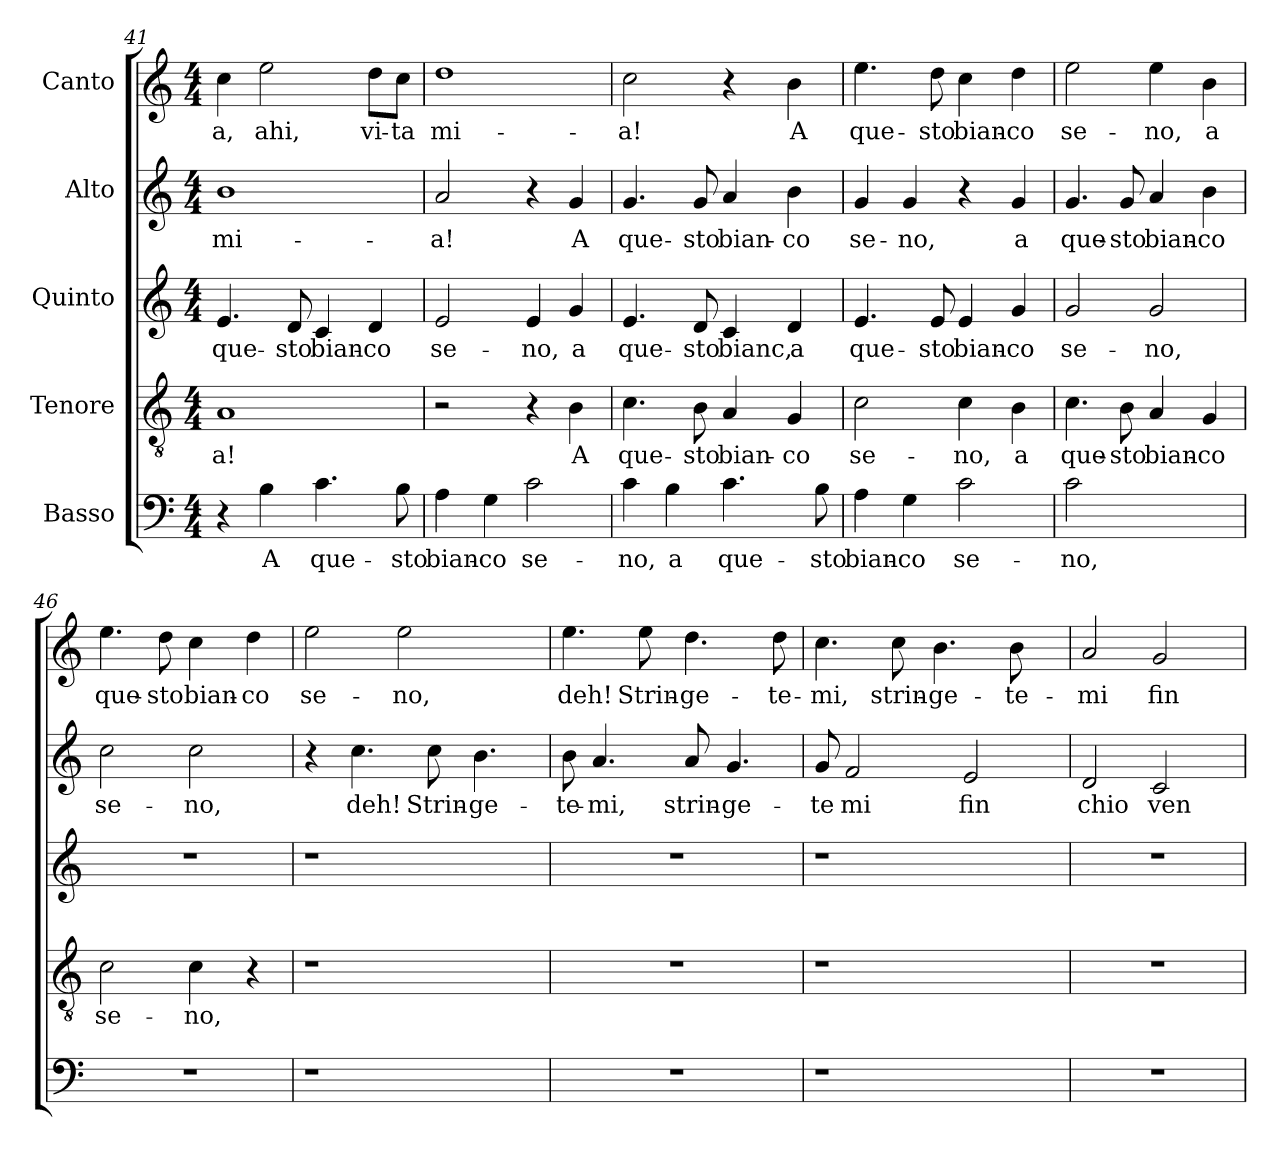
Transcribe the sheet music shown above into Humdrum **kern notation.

**kern	**text	**kern	**text	**kern	**text	**kern	**text	**kern	**text
*part5	*part5	*part4	*part4	*part3	*part3	*part2	*part2	*part1	*part1
*staff5	*staff5	*staff4	*staff4	*staff3	*staff3	*staff2	*staff2	*staff1	*staff1
*I"Basso	*	*I"Tenore	*	*I"Quinto	*	*I"Alto	*	*I"Canto	*
!!LO:LB:g=z
*clefF4	*	*clefGv2	*	*clefG2	*	*clefG2	*	*clefG2	*
*k[]	*	*k[]	*	*k[]	*	*k[]	*	*k[]	*
*M4/4	*	*M4/4	*	*M4/4	*	*M4/4	*	*M4/4	*
=41	=41	=41	=41	=41	=41	=41	=41	=41	=41
!	!	!	!LO:LY:b	!	!LO:LY:b	!	!LO:LY:b	!	!LO:LY:b
4r	.	1A	-a!	4.e/	que-	1b	mi-	4cc\	-a,
!	!LO:LY:b	!	!	!	!	!	!	!	!LO:LY:b
4B\	A	.	.	.	.	.	.	2ee\	ahi,
!	!	!	!	!	!LO:LY:b	!	!	!	!
.	.	.	.	8d/	-sto	.	.	.	.
!	!LO:LY:b	!	!	!	!LO:LY:b	!	!	!	!
4.c\	que-	.	.	4c/	bian-	.	.	.	.
!	!	!	!	!	!LO:LY:b	!	!	!	!LO:LY:b
.	.	.	.	4d/	-co	.	.	8dd\L	vi-
!	!LO:LY:b	!	!	!	!	!	!	!	!LO:LY:b
8B\	-sto	.	.	.	.	.	.	8cc\J	-ta
=42	=42	=42	=42	=42	=42	=42	=42	=42	=42
!	!LO:LY:b	!	!	!	!LO:LY:b	!	!LO:LY:b	!	!LO:LY:b
4A\	bian-	2r	.	2e/	se-	2a/	-a!	1dd	mi-
!	!LO:LY:b	!	!	!	!	!	!	!	!
4G\	-co	.	.	.	.	.	.	.	.
!	!LO:LY:b	!	!	!	!LO:LY:b	!	!	!	!
2c\	se-	4r	.	4e/	-no,	4r	.	.	.
!	!	!	!LO:LY:b	!	!LO:LY:b	!	!LO:LY:b	!	!
.	.	4B\	A	4g/	a	4g/	A	.	.
=43	=43	=43	=43	=43	=43	=43	=43	=43	=43
!	!LO:LY:b	!	!LO:LY:b	!	!LO:LY:b	!	!LO:LY:b	!	!LO:LY:b
4c\	-no,	4.c\	que-	4.e/	que-	4.g/	que-	2cc\	-a!
!	!LO:LY:b	!	!	!	!	!	!	!	!
4B\	a	.	.	.	.	.	.	.	.
!	!	!	!LO:LY:b	!	!LO:LY:b	!	!LO:LY:b	!	!
.	.	8B\	-sto	8d/	-sto	8g/	-sto	.	.
!	!LO:LY:b	!	!LO:LY:b	!	!LO:LY:b	!	!LO:LY:b	!	!
4.c\	que-	4A/	bian-	4c/	bianc,	4a/	bian-	4r	.
!	!	!	!LO:LY:b	!	!LO:LY:b	!	!LO:LY:b	!	!LO:LY:b
.	.	4G/	-co	4d/	a	4b\	-co	4b\	A
!	!LO:LY:b	!	!	!	!	!	!	!	!
8B\	-sto	.	.	.	.	.	.	.	.
=44	=44	=44	=44	=44	=44	=44	=44	=44	=44
!	!LO:LY:b	!	!LO:LY:b	!	!LO:LY:b	!	!LO:LY:b	!	!LO:LY:b
4A\	bian-	2c\	se-	4.e/	que-	4g/	se-	4.ee\	que-
!	!LO:LY:b	!	!	!	!	!	!LO:LY:b	!	!
4G\	-co	.	.	.	.	4g/	-no,	.	.
!	!	!	!	!	!LO:LY:b	!	!	!	!LO:LY:b
.	.	.	.	8e/	-sto	.	.	8dd\	-sto
!	!LO:LY:b	!	!LO:LY:b	!	!LO:LY:b	!	!	!	!LO:LY:b
2c\	se-	4c\	-no,	4e/	bian-	4r	.	4cc\	bian-
!	!	!	!LO:LY:b	!	!LO:LY:b	!	!LO:LY:b	!	!LO:LY:b
.	.	4B\	a	4g/	-co	4g/	a	4dd\	-co
=45	=45	=45	=45	=45	=45	=45	=45	=45	=45
!	!LO:LY:b	!	!LO:LY:b	!	!LO:LY:b	!	!LO:LY:b	!	!LO:LY:b
2c\	-no,	4.c\	que-	2g/	se-	4.g/	que-	2ee\	se-
!	!	!	!LO:LY:b	!	!	!	!LO:LY:b	!	!
.	.	8B\	-sto	.	.	8g/	-sto	.	.
!	!	!	!LO:LY:b	!	!LO:LY:b	!	!LO:LY:b	!	!LO:LY:b
2ryy	.	4A/	bian-	2g/	-no,	4a/	bian-	4ee\	-no,
!	!	!	!LO:LY:b	!	!	!	!LO:LY:b	!	!LO:LY:b
.	.	4G/	-co	.	.	4b\	-co	4b\	a
!!LO:LB:g=z
=46	=46	=46	=46	=46	=46	=46	=46	=46	=46
!	!	!	!LO:LY:b	!	!	!	!LO:LY:b	!	!LO:LY:b
1r	.	2c\	se-	1r	.	2cc\	se-	4.ee\	que-
!	!	!	!	!	!	!	!	!	!LO:LY:b
.	.	.	.	.	.	.	.	8dd\	-sto
!	!	!	!LO:LY:b	!	!	!	!LO:LY:b	!	!LO:LY:b
.	.	4c\	-no,	.	.	2cc\	-no,	4cc\	bian-
!	!	!	!	!	!	!	!	!	!LO:LY:b
.	.	4r	.	.	.	.	.	4dd\	-co
!!LO:PB:g=z
=47	=47	=47	=47	=47	=47	=47	=47	=47	=47
!	!	!	!	!	!	!	!	!	!LO:LY:b
1r	.	1r	.	1r	.	4r	.	2ee\	se-
!	!	!	!	!	!	!	!LO:LY:b	!	!
.	.	.	.	.	.	4.cc\	deh!	.	.
!	!	!	!	!	!	!	!	!	!LO:LY:b
.	.	.	.	.	.	.	.	2ee\	-no,
!	!	!	!	!	!	!	!LO:LY:b	!	!
.	.	.	.	.	.	8cc\	Strin-	.	.
!	!	!	!	!	!	!	!LO:LY:b	!	!
.	.	.	.	.	.	4.b\	-ge-	.	.
8ryy	.	8ryy	.	8ryy	.	.	.	8ryy	.
!!LO:LB:g=z
=48	=48	=48	=48	=48	=48	=48	=48	=48	=48
!	!	!	!	!	!	!	!LO:LY:b	!	!LO:LY:b
*	*	*	*	*	*	*	*	*^	*
1r	.	1r	.	1r	.	8b\	-te-	4.ee\	1ryy	deh!
!	!	!	!	!	!	!	!LO:LY:b	!	!	!
.	.	.	.	.	.	4.a/	-mi,	.	.	.
!	!	!	!	!	!	!	!	!	!	!LO:LY:b
.	.	.	.	.	.	.	.	8ee\	.	Strin-
!	!	!	!	!	!	!	!LO:LY:b	!	!	!LO:LY:b
.	.	.	.	.	.	8a/	strin-	4.dd\	.	-ge-
!	!	!	!	!	!	!	!LO:LY:b	!	!	!
.	.	.	.	.	.	4.g/	-ge-	.	.	.
!	!	!	!	!	!	!	!	!	!	!LO:LY:b
.	.	.	.	.	.	.	.	8dd\	.	-te-
=49	=49	=49	=49	=49	=49	=49	=49	=49	=49	=49
!	!	!	!	!	!	!	!LO:LY:b	!	!	!LO:LY:b
1r	.	1r	.	1r	.	8g/	-te	4.cc\	1ryy	-mi,
!	!	!	!	!	!	!	!LO:LY:b	!	!	!
.	.	.	.	.	.	2f/	mi	.	.	.
!	!	!	!	!	!	!	!	!	!	!LO:LY:b
.	.	.	.	.	.	.	.	8cc\	.	strin-
!	!	!	!	!	!	!	!	!	!	!LO:LY:b
.	.	.	.	.	.	.	.	4.b\	.	-ge-
!	!	!	!	!	!	!	!LO:LY:b	!	!	!
.	.	.	.	.	.	2e/	fin	.	.	.
!	!	!	!	!	!	!	!	!	!	!LO:LY:b
.	.	.	.	.	.	.	.	8b\	.	-te-
8ryy	.	8ryy	.	8ryy	.	.	.	8ryy	8ryy	.
=50	=50	=50	=50	=50	=50	=50	=50	=50	=50	=50
!	!	!	!	!	!	!	!LO:LY:b	!	!	!LO:LY:b
1r	.	1r	.	1r	.	2d/	chio	2a/	2ryy	-mi
!	!	!	!	!	!	!	!LO:LY:b	!	!	!LO:LY:b
.	.	.	.	.	.	2c/	ven-	2g/	4ryy	fin
.	.	.	.	.	.	.	.	.	4ryy	.
*	*	*	*	*	*	*	*	*v	*v	*
=	=	=	=	=	=	=	=	=	=
*-	*-	*-	*-	*-	*-	*-	*-	*-	*-
